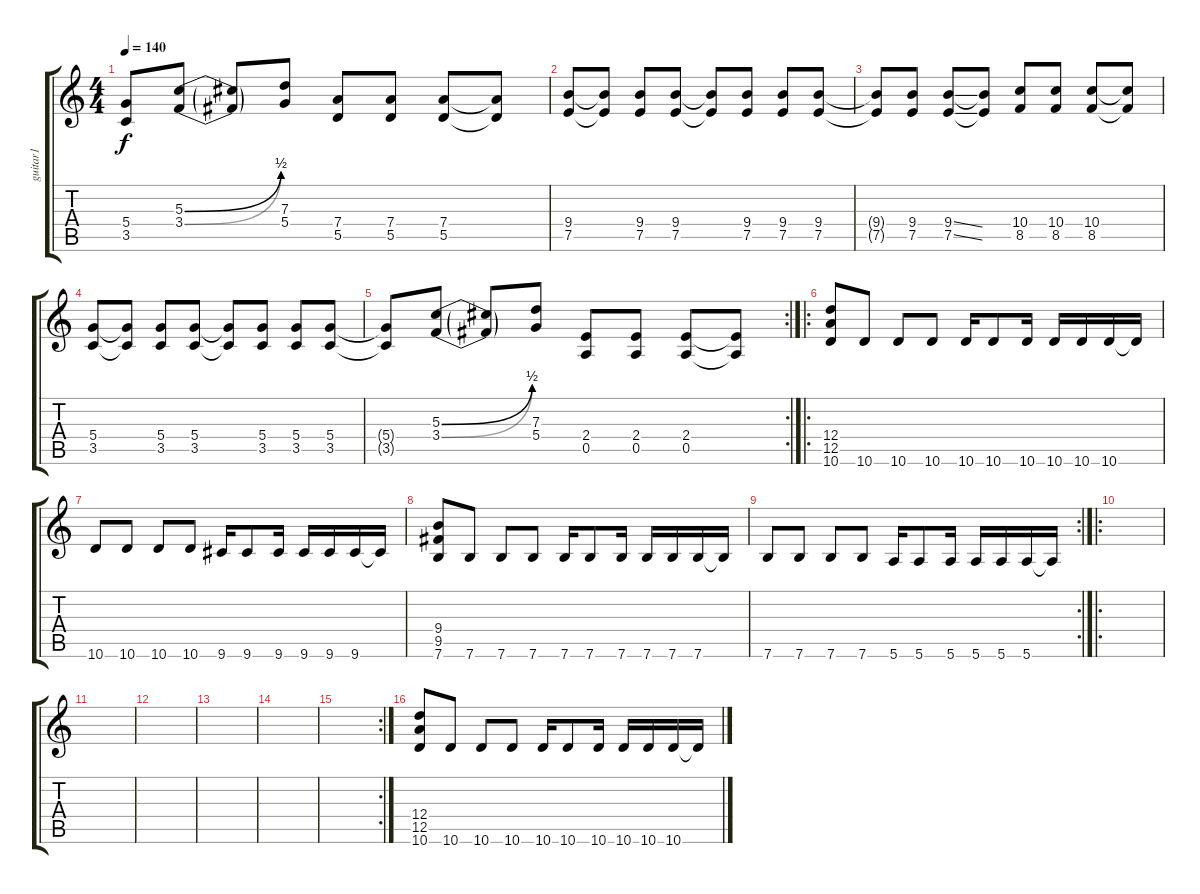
\track ("guitar1" "guitar1") {instrument acousticguitarnylon}
\staff {score tabs}
\tuning (E4 B3 G3 D3 A2 E2) {hide}
\ts (4 4)
\tempo 140
\clef g2
\ks c
(5.4{t} 3.5{t}).8{dy f} (5.3{be (bend 0 0 60 2)} 3.4{be (bend 0 0 60 2)}).8 (5.3{t} 3.4{t}).8 (7.3 5.4).8 (7.4 5.5).8 (7.4 5.5).8 (7.4 5.5).8 (7.4{t} 5.5{t}).8 |
(9.4 7.5).8 (9.4{t} 7.5{t}).8 (9.4 7.5).8 (9.4 7.5).8 (9.4{t} 7.5{t}).8 (9.4 7.5).8 (9.4 7.5).8 (9.4 7.5).8 |
(9.4{t} 7.5{t}).8 (9.4 7.5).8 (9.4{ss} 7.5{ss}).8 (9.4{t} 7.5{t}).8 (10.4 8.5).8 (10.4 8.5).8 (10.4 8.5).8 (10.4{t} 8.5{t}).8 |
(5.4 3.5).8 (5.4{t} 3.5{t}).8 (5.4 3.5).8 (5.4 3.5).8 (5.4{t} 3.5{t}).8 (5.4 3.5).8 (5.4 3.5).8 (5.4 3.5).8 |
\rc 2
(5.4{t} 3.5{t}).8 (5.3{be (bend 0 0 60 2)} 3.4{be (bend 0 0 60 2)}).8 (5.3{t} 3.4{t}).8 (7.3 5.4).8 (2.4 0.5).8 (2.4 0.5).8 (2.4 0.5).8 (2.4{t} 0.5{t}).8 |
\ro
(12.4 12.5 10.6).8{instrument distortionguitar} 10.6.8 10.6.8 10.6.8 10.6.16 10.6.8 10.6.16 10.6.16 10.6.16 10.6.16 10.6{t}.16 |
10.6.8 10.6.8 10.6.8 10.6.8 9.6.16 9.6.8 9.6.16 9.6.16 9.6.16 9.6.16 9.6{t}.16 |
(9.4 9.5 7.6).8{instrument distortionguitar} 7.6.8 7.6.8 7.6.8 7.6.16 7.6.8 7.6.16 7.6.16 7.6.16 7.6.16 7.6{t}.16 |
\rc 2
7.6.8 7.6.8 7.6.8 7.6.8 5.6.16 5.6.8 5.6.16 5.6.16 5.6.16 5.6.16 5.6{t}.16 |
\ro
|
|
|
|
|
\rc 2
|
(12.4 12.5 10.6).8{instrument distortionguitar} 10.6.8 10.6.8 10.6.8 10.6.16 10.6.8 10.6.16 10.6.16 10.6.16 10.6.16 10.6{t}.16
